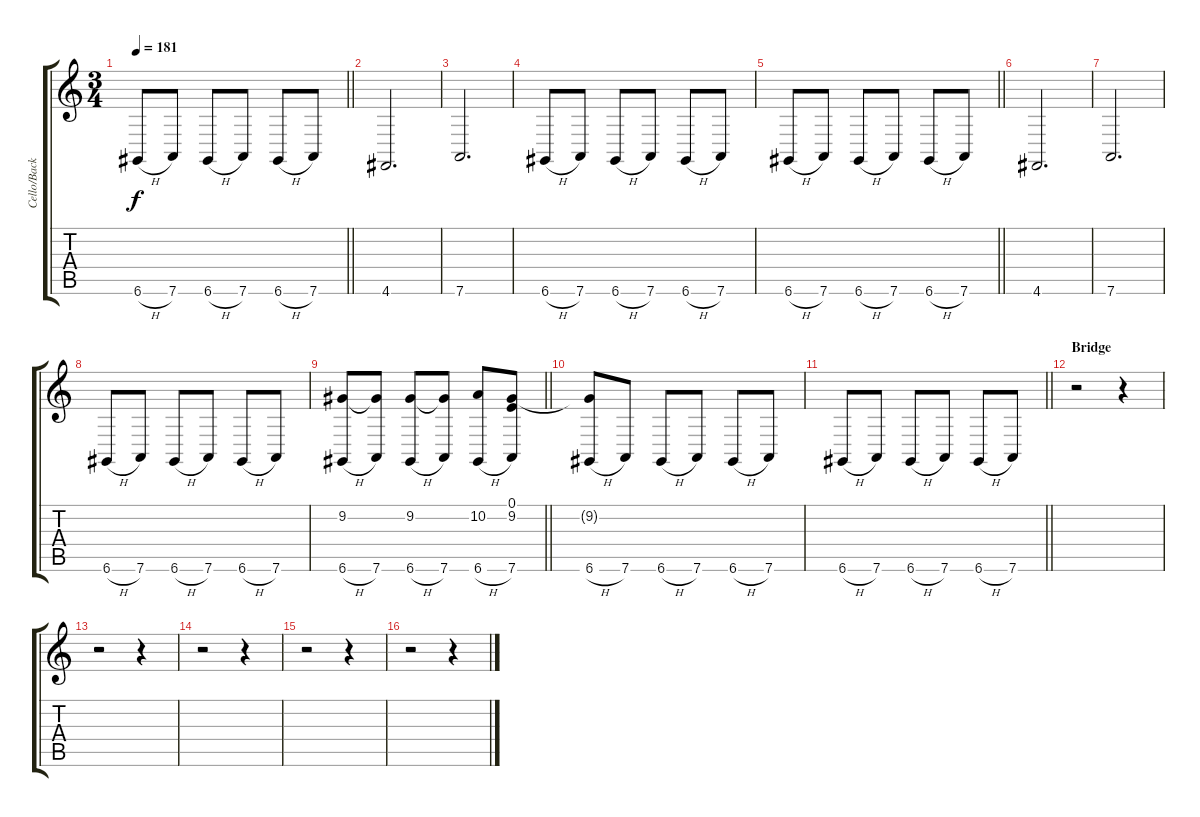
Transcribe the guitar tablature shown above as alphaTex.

\track ("Cello/Backing Vocal" "Cello/Back") {instrument cello}
\staff {score tabs}
\tuning (E4 B3 G3 D3 A2 D2) {hide}
\ts (3 4)
\tempo 181
\clef g2
\barLineRight lightlight
\ks c
6.6{h}.8{dy f} 7.6.8 6.6{h}.8 7.6.8 6.6{h}.8 7.6.8 |
4.6.2{d} |
7.6.2{d} |
6.6{h}.8 7.6.8 6.6{h}.8 7.6.8 6.6{h}.8 7.6.8 |
\barLineRight lightlight
6.6{h}.8 7.6.8 6.6{h}.8 7.6.8 6.6{h}.8 7.6.8 |
4.6.2{d} |
7.6.2{d} |
6.6{h}.8 7.6.8 6.6{h}.8 7.6.8 6.6{h}.8 7.6.8 |
\barLineRight lightlight
(9.2 6.6{h}).8 (9.2{t} 7.6).8 (9.2 6.6{h}).8 (9.2{t} 7.6).8 (10.2 6.6{h}).8 (0.1 9.2 7.6).8 |
(9.2{t} 6.6{h}).8 7.6.8 6.6{h}.8 7.6.8 6.6{h}.8 7.6.8 |
\barLineRight lightlight
6.6{h}.8 7.6.8 6.6{h}.8 7.6.8 6.6{h}.8 7.6.8 |
\section ("" "Bridge")
r.2 r.4 |
r.2 r.4 |
r.2 r.4 |
r.2 r.4 |
r.2 r.4
